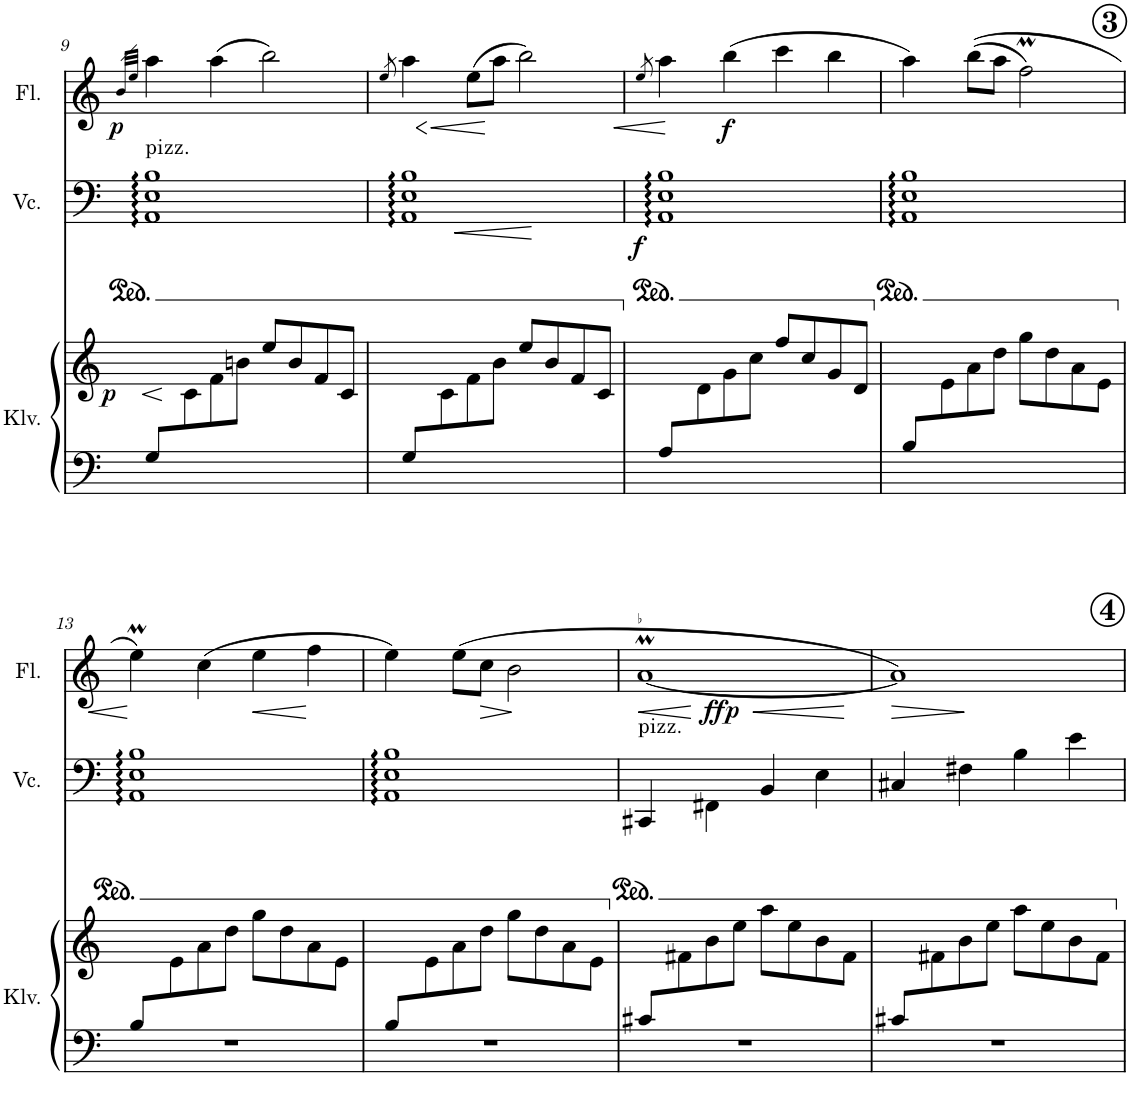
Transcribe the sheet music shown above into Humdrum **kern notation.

**kern	**kern	**dynam	**kern	**dynam	**kern	**dynam
*part3	*part3	*part3	*part2	*part2	*part1	*part1
*staff4	*staff3	*staff3/4	*staff2	*staff2	*staff1	*staff1
*I"Klavier	*	*	*I"Cello	*	*I"Flöte	*
*I'Klv.	*	*	*	*	*I'Fl.	*
!!LO:PB:g=z
*clefF4	*clefG2	*	*clefF4	*	*clefG2	*
*k[]	*k[]	*	*k[]	*	*k[]	*
*M4/4	*M4/4	*	*M4/4	*	*M4/4	*
=9	=9	=9	=9	=9	=9	=9
.	.	.	.	.	32qb/LLL	.
.	.	.	.	.	32qee/JJJ	.
*ped	*	*	*	*	*	*
*^	*	*	*	*	*	*
!	!	!	!	!LO:TX:a:t=pizz.	!	!	!
!	!	!	!LO:DY:b	!	!	!	!LO:DY:b
8G/L	1ryy	8ryy	p	1AA 1E 1B	.	4aa\	p
!	!	!	!LO:HP:b	!	!	!	!
2..ryy	.	8c\	<	.	.	.	.
.	.	8f\	.	.	.	(4aa\	.
.	.	8bn\J	.	.	.	.	.
.	.	8ee/L	.	.	.	2bb\)	.
.	.	8b/	.	.	.	.	.
.	.	8f/	.	.	.	.	.
.	.	8c/J	.	.	.	.	.
*v	*v	*	*	*	*	*	*
.	.	[	.	.	.	.
=10	=10	=10	=10	=10	=10	=10
.	.	.	.	.	8qee/	.
*^	*	*	*	*	*	*
!	!	!	!	!	!LO:HP:b	!	!
8G/L	1ryy	8ryy	.	1AA 1E 1B	<	4aa\	.
2..ryy	.	8c\	.	.	.	.	.
.	.	8f\	.	.	.	(8ee\L	.
.	.	8b\J	.	.	.	8aa\J	.
.	.	8ee/L	.	.	.	2bb\)	.
.	.	8b/	.	.	.	.	.
.	.	8f/	.	.	.	.	.
.	.	8c/J	.	.	.	.	.
*v	*v	*	*	*	*	*	*
.	.	.	.	[	.	.
=11	=11	=11	=11	=11	=11	=11
.	.	.	.	.	8qee/	.
*ped	*	*	*	*	*	*
*^	*	*	*	*	*	*
*	*	*Xped	*	*	*	*	*
!	!	!	!	!	!LO:DY:b	!	!
8A/L	1ryy	8ryy	.	1AA 1E 1B	f	4aa\	.
2..ryy	.	8d\	.	.	.	.	.
!	!	!	!	!	!	!	!LO:DY:b
.	.	8g\	.	.	.	(4bb\	f
.	.	8cc\J	.	.	.	.	.
.	.	8ff/L	.	.	.	4ccc\	.
.	.	8cc/	.	.	.	.	.
.	.	8g/	.	.	.	4bb\	.
.	.	8d/J	.	.	.	.	.
!!LO:REH:place=s1:a:B:cj:enc=circle:fs=14:t=3
=12	=12	=12	=12	=12	=12	=12	=12
*ped	*	*	*	*	*	*	*
*	*	*Xped	*	*	*	*	*
8B/L	1ryy	8ryy	.	1AA 1E 1B	.	4aa\)	.
2..ryy	.	8e\	.	.	.	.	.
.	.	8a\	.	.	.	((8bb\L	.
.	.	8dd\J	.	.	.	8aa\J	.
.	.	8gg\L	.	.	.	2ffM\)	.
.	.	8dd\	.	.	.	.	.
.	.	8a\	.	.	.	.	.
.	.	8e\J	.	.	.	.	.
!!LO:LB:g=z
=13	=13	=13	=13	=13	=13	=13	=13
*ped	*	*	*	*	*	*	*
*	*	*Xped	*	*	*	*	*
!	!	!	!	!	!	!	!LO:HP:b
8B/L	1r	8ryy	.	1AA 1E 1B	.	4eem\)	<
2..ryy	.	8e\	.	.	.	.	.
.	.	8a\	.	.	.	(4cc\	.
.	.	8dd\J	.	.	.	.	.
!	!	!	!	!	!	!	!LO:HP:b
.	.	8gg\L	.	.	.	4ee\	<
.	.	8dd\	.	.	.	.	.
.	.	8a\	.	.	.	4ff\	.
.	.	8e\J	.	.	.	.	.
*v	*v	*	*	*	*	*	*
.	.	.	.	.	.	[ [
=14	=14	=14	=14	=14	=14	=14
*^	*	*	*	*	*	*
8B/L	1r	8ryy	.	1AA 1E 1B	.	4ee\)	.
2..ryy	.	8e\	.	.	.	.	.
.	.	8a\	.	.	.	(8ee\L	.
!	!	!	!	!	!	!	!LO:HP:b
.	.	8dd\J	.	.	.	8cc\J	>
.	.	8gg\L	.	.	.	2b\	.
.	.	8dd\	.	.	.	.	.
.	.	8a\	.	.	.	.	.
.	.	8e\J	.	.	.	.	.
*v	*v	*	*	*	*	*	*
.	.	.	.	.	.	]
=15	=15	=15	=15	=15	=15	=15
*ped	*	*	*	*	*	*
*^	*	*	*	*	*	*
*	*	*Xped	*	*	*	*	*
!	!	!	!	!LO:TX:a:t=pizz.	!	!	!
!	!	!	!	!	!	!	!LO:HP:b
!	!	!	!	!	!	!	!LO:HP:n=1:b
!	!	!	!	!	!	!	!LO:DY:n=1:a
8c#X/L	1r	8ryy	.	4CC#X/	.	[1aM	< < other-dynamics
2..ryy	.	8f#X\	.	.	.	.	.
.	.	8b\	.	4FF#X\	.	.	.
.	.	8ee\J	.	.	.	.	.
.	.	8aa\L	.	4BB/	.	.	.
.	.	8ee\	.	.	.	.	.
.	.	8b\	.	4E\	.	.	.
.	.	8f#\J	.	.	.	.	.
*v	*v	*	*	*	*	*	*
.	.	.	.	.	.	[
!!LO:REH:place=s1:a:B:cj:enc=circle:fs=14:t=4
=16	=16	=16	=16	=16	=16	=16
*^	*	*	*	*	*	*
8c#X/L	1r	8ryy	.	4C#X/	.	1a])	.
2..ryy	.	8f#X\	.	.	.	.	.
.	.	8b\	.	4F#X\	.	.	.
.	.	8ee\J	.	.	.	.	.
.	.	8aa\L	.	4B\	.	.	.
.	.	8ee\	.	.	.	.	.
.	.	8b\	.	4e\	.	.	.
.	.	8f#\J	.	.	.	.	.
*v	*v	*	*	*	*	*	*
.	.	.	.	.	.	[
*	*Xped	*	*	*	*	*
=	=	=	=	=	=	=
*-	*-	*-	*-	*-	*-	*-
